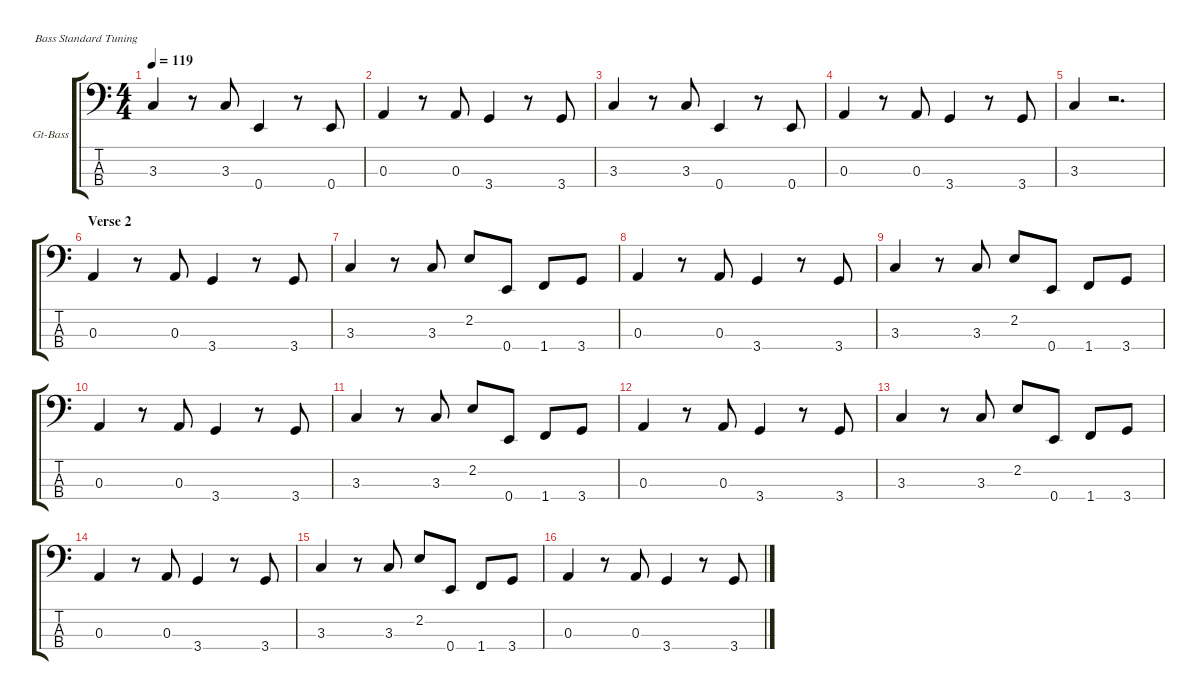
\hideDynamics
\bracketExtendMode groupsimilarinstruments
\firstSystemTrackNameOrientation horizontal
\otherSystemsTrackNameOrientation horizontal
\track ("Bass Guitar" "Gt-Bass") {instrument electricbassfinger}
\staff {score tabs}
\tuning (G2 D2 A1 E1)
\ts (4 4)
\tempo 119
\clef f4
\ks c
3.3.4{dy mf} r.8 3.3.8 0.4.4 r.8 0.4.8 |
0.3.4 r.8 0.3.8 3.4.4 r.8 3.4.8 |
3.3.4 r.8 3.3.8 0.4.4 r.8 0.4.8 |
0.3.4 r.8 0.3.8 3.4.4 r.8 3.4.8 |
3.3.4 r.2{d} |
\section ("" "Verse 2")
0.3.4 r.8 0.3.8 3.4.4 r.8 3.4.8 |
3.3.4 r.8 3.3.8 2.2.8 0.4.8 1.4.8 3.4.8 |
0.3.4 r.8 0.3.8 3.4.4 r.8 3.4.8 |
3.3.4 r.8 3.3.8 2.2.8 0.4.8 1.4.8 3.4.8 |
0.3.4 r.8 0.3.8 3.4.4 r.8 3.4.8 |
3.3.4 r.8 3.3.8 2.2.8 0.4.8 1.4.8 3.4.8 |
0.3.4 r.8 0.3.8 3.4.4 r.8 3.4.8 |
3.3.4 r.8 3.3.8 2.2.8 0.4.8 1.4.8 3.4.8 |
0.3.4 r.8 0.3.8 3.4.4 r.8 3.4.8 |
3.3.4 r.8 3.3.8 2.2.8 0.4.8 1.4.8 3.4.8 |
0.3.4 r.8 0.3.8 3.4.4 r.8 3.4.8
